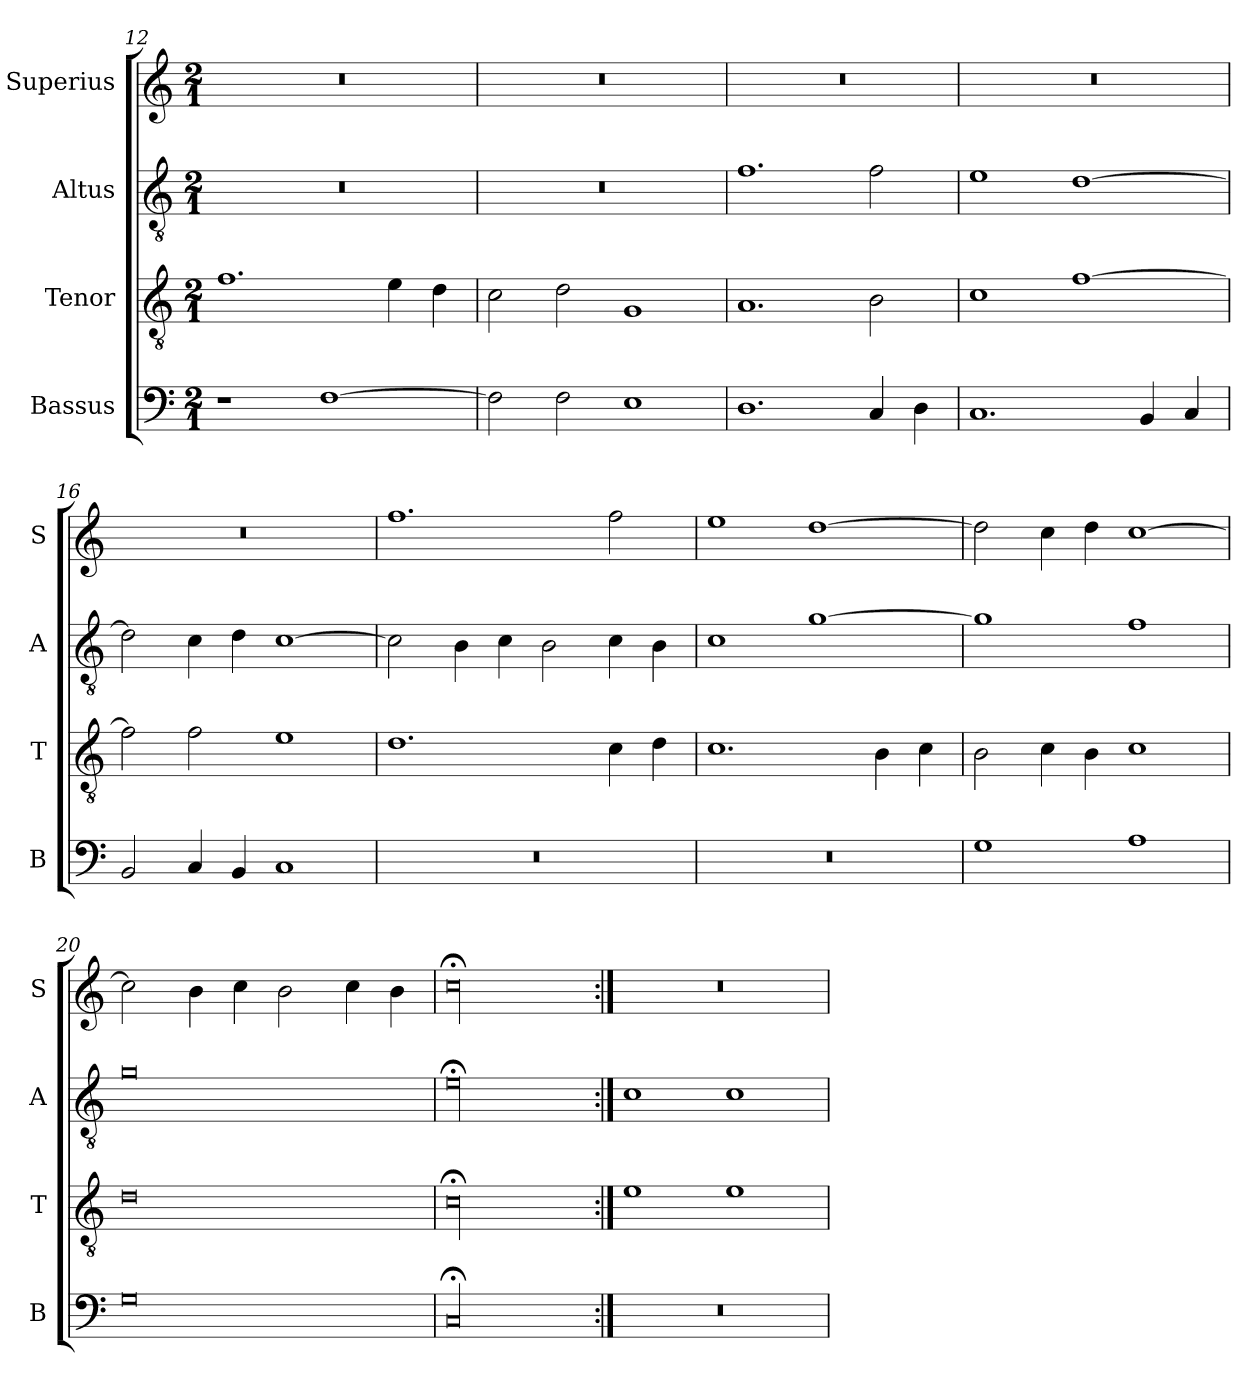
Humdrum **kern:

**kern	**kern	**kern	**kern
*part4	*part3	*part2	*part1
*staff4	*staff3	*staff2	*staff1
*I"Bassus	*I"Tenor	*I"Altus	*I"Superius
*I'B	*I'T	*I'A	*I'S
*clefF4	*clefGv2	*clefGv2	*clefG2
*k[]	*k[]	*k[]	*k[]
*M2/1	*M2/1	*M2/1	*M2/1
=12	=12	=12	=12
1r	1.f	0r	0r
[1F	.	.	.
.	4e\	.	.
.	4d\	.	.
=13	=13	=13	=13
2F\]	2c\	0r	0r
2F\	2d\	.	.
1E	1G	.	.
=14	=14	=14	=14
1.D	1.A	1.f	0r
4C/	2B\	2f\	.
4D\	.	.	.
=15	=15	=15	=15
1.C	1c	1e	0r
.	[1f	[1d	.
4BB/	.	.	.
4C/	.	.	.
=16	=16	=16	=16
2BB/	2f\]	2d\]	0r
4C/	2f\	4c\	.
4BB/	.	4d\	.
1C	1e	[1c	.
=17	=17	=17	=17
0r	1.d	2c\]	1.ff
.	.	4B\	.
.	.	4c\	.
.	.	2B\	.
.	4c\	4c\	2ff\
.	4d\	4B\	.
=18	=18	=18	=18
0r	1.c	1c	1ee
.	.	[1g	[1dd
.	4B\	.	.
.	4c\	.	.
=19	=19	=19	=19
1G	2B\	1g]	2dd\]
.	4c\	.	4cc\
.	4B\	.	4dd\
1A	1c	1f	[1cc
=20	=20	=20	=20
0G	0d	0g	2cc\]
.	.	.	4b\
.	.	.	4cc\
.	.	.	2b\
.	.	.	4cc\
.	.	.	4b\
=21	=21	=21	=21
!LO:N:vis=00	!LO:N:vis=00	!LO:N:vis=00	!LO:N:vis=00
0C;<	0c;<	0e;<	0cc;<
=22:|!	=22:|!	=22:|!	=22:|!
0r	1e	1c	0r
.	1e	1c	.
=	=	=	=
*-	*-	*-	*-
